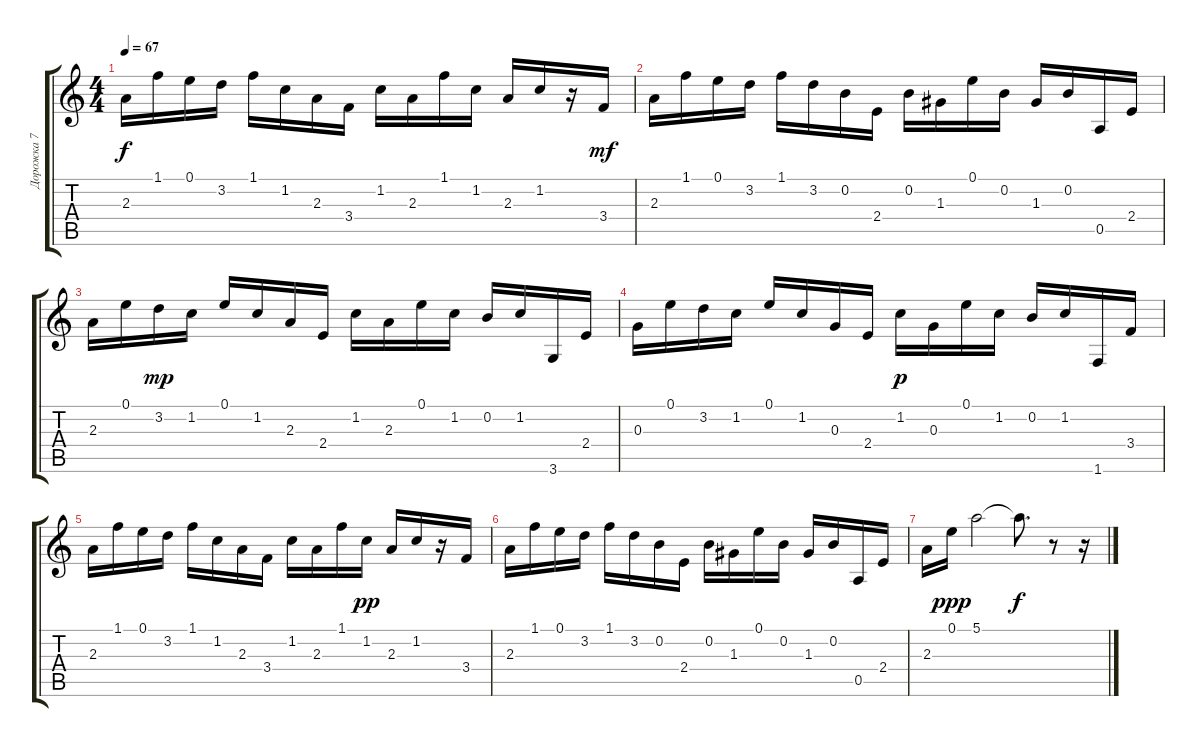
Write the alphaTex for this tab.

\track ("Дорожка 7" "Дорожка 7") {instrument acousticguitarsteel}
\staff {score tabs}
\tuning (E4 B3 G3 D3 A2 E2) {hide}
\ts (4 4)
\tempo 67
\clef g2
\ks c
2.3.16{dy f} 1.1.16 0.1.16 3.2.16 1.1.16 1.2.16 2.3.16 3.4.16 1.2.16 2.3.16 1.1.16 1.2.16 2.3.16 1.2.16 r.16 3.4.16{dy mf} |
2.3.16 1.1.16 0.1.16 3.2.16 1.1.16 3.2.16 0.2.16 2.4.16 0.2.16 1.3.16 0.1.16 0.2.16 1.3.16 0.2.16 0.5.16 2.4.16 |
2.3.16 0.1.16 3.2.16{dy mp} 1.2.16 0.1.16 1.2.16 2.3.16 2.4.16 1.2.16 2.3.16 0.1.16 1.2.16 0.2.16 1.2.16 3.6.16 2.4.16 |
0.3.16 0.1.16 3.2.16 1.2.16 0.1.16 1.2.16 0.3.16 2.4.16 1.2.16{dy p} 0.3.16 0.1.16 1.2.16 0.2.16 1.2.16 1.6.16 3.4.16 |
2.3.16 1.1.16 0.1.16 3.2.16 1.1.16 1.2.16 2.3.16 3.4.16 1.2.16 2.3.16 1.1.16 1.2.16{dy pp} 2.3.16 1.2.16 r.16 3.4.16 |
2.3.16 1.1.16 0.1.16 3.2.16 1.1.16 3.2.16 0.2.16 2.4.16 0.2.16 1.3.16 0.1.16 0.2.16 1.3.16 0.2.16 0.5.16 2.4.16 |
2.3.16 0.1.16{dy ppp} 5.1.2 5.1{t}.8{d dy f} r.8 r.16
